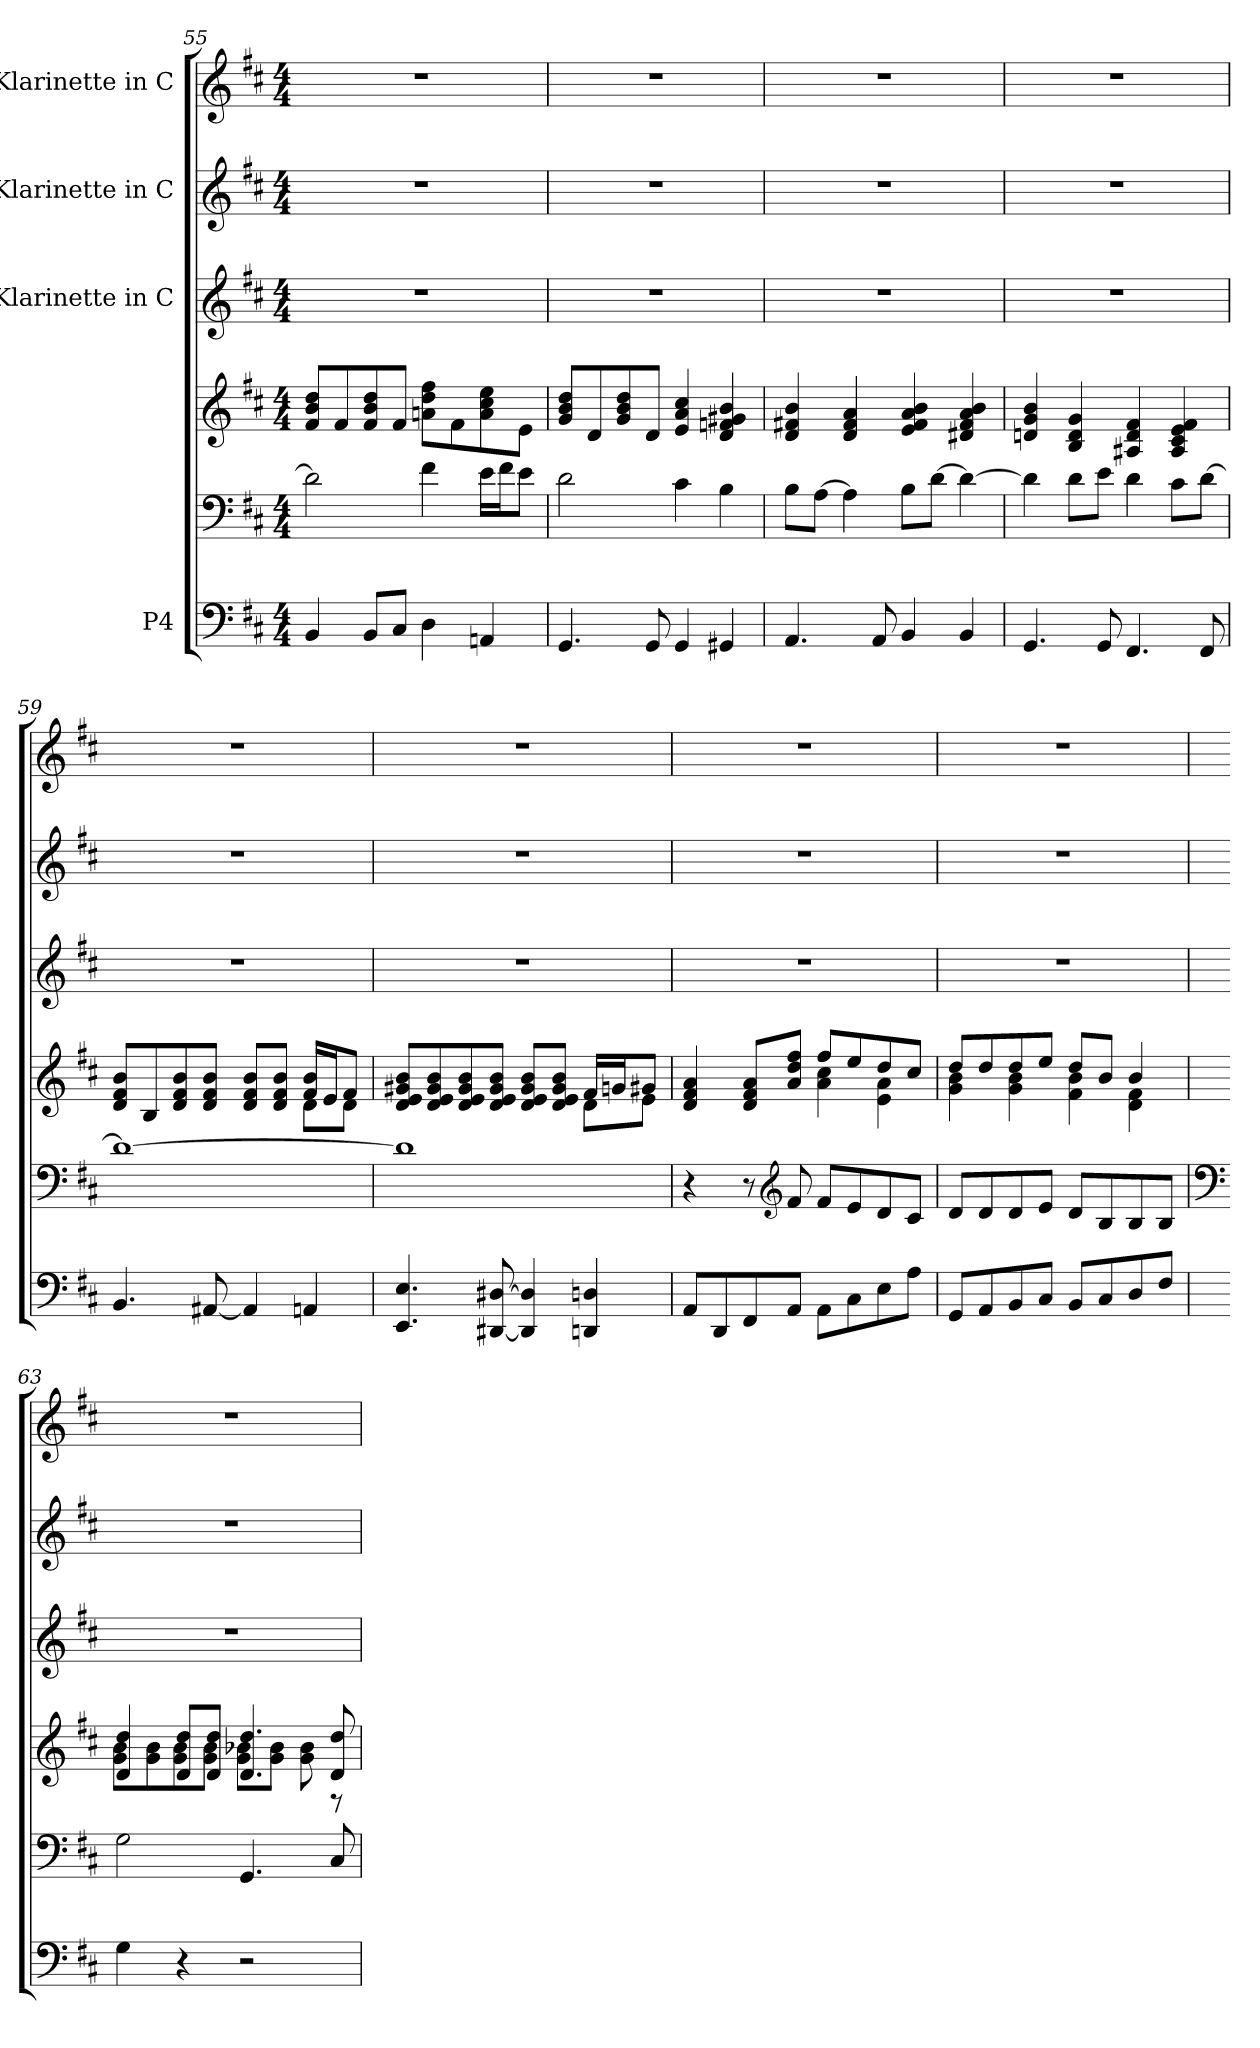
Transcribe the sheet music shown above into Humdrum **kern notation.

**kern	**kern	**kern	**kern	**kern	**kern
*part4	*part4	*part4	*part3	*part2	*part1
*staff6	*staff5	*staff4	*staff3	*staff2	*staff1
*I"P4	*	*	*I"Klarinette in C	*I"Klarinette in C	*I"Klarinette in C
*clefF4	*clefF4	*clefG2	*clefG2	*clefG2	*clefG2
*k[f#c#]	*k[f#c#]	*k[f#c#]	*k[f#c#]	*k[f#c#]	*k[f#c#]
*D:	*D:	*D:	*D:	*D:	*D:
*M4/4	*M4/4	*M4/4	*M4/4	*M4/4	*M4/4
=55	=55	=55	=55	=55	=55
4BBi/	2di\]	8f#i/ 8bi 8ddiL	1r	1r	1r
.	.	8f#i/	.	.	.
8BBi/L	.	8f#i/ 8bi 8ddi	.	.	.
8C#i/J	.	8f#i/J	.	.	.
4Di\	4f#i\	8ani\ 8ddi 8ff#iL	.	.	.
.	.	8f#i\	.	.	.
4AAni/	16ei\LL	8ai\ 8cc#i 8eei	.	.	.
.	16f#i\J	.	.	.	.
.	8ei\J	8ei\J	.	.	.
=56	=56	=56	=56	=56	=56
4.GGi/	2di\	8gi/ 8bi 8ddiL	1r	1r	1r
.	.	8di/	.	.	.
.	.	8gi/ 8bi 8ddi	.	.	.
8GGi/	.	8di/J	.	.	.
4GGi/	4c#i\	4ei/ 4ai 4cc#i	.	.	.
4GG#Xi/	4Bi\	4di/ 4fni 4g#Xi 4bi	.	.	.
=57	=57	=57	=57	=57	=57
4.AAi/	8Bi\L	4di/ 4f#Xi 4bi	1r	1r	1r
.	[8Ai\J	.	.	.	.
.	4Ai\]	4di/ 4f#i 4ai	.	.	.
8AAi/	.	.	.	.	.
4BBi/	8Bi\L	4ei/ 4f#i 4ai 4bi	.	.	.
.	[8di\J	.	.	.	.
4BBi/	4di\_	4d#Xi/ 4f#i 4ai 4bi	.	.	.
=58	=58	=58	=58	=58	=58
4.GGi/	4di\]	4dni/ 4gi 4bi	1r	1r	1r
.	8di\L	4Bi/ 4di 4gi	.	.	.
8GGi/	8ei\J	.	.	.	.
4.FF#i/	4di\	4A#Xi/ 4di 4f#i	.	.	.
.	8c#i\L	4A#i/ 4c#i 4ei 4f#i	.	.	.
8FF#i/	[8di\J	.	.	.	.
!!LO:LB:g=z
=59	=59	=59	=59	=59	=59
*	*	*^	*	*	*
4.BBi/	1di_	8di/ 8f#i 8biL	2ryy	1r	1r	1r
.	.	8Bi/	.	.	.	.
.	.	8di/ 8f#i 8bi	.	.	.	.
[8AA#Xi/	.	8di/ 8f#i 8biJ	.	.	.	.
4AA#i/]	.	8di/ 8f#i 8biL	4ryy	.	.	.
.	.	8di/ 8f#i 8biJ	.	.	.	.
4AAni/	.	16f#i/ 16biLL	8di\L	.	.	.
.	.	16ei/J	.	.	.	.
.	.	8f#i/J	8di\J	.	.	.
=60	=60	=60	=60	=60	=60	=60
4.EEi/ 4.Ei	1di]	8di/ 8ei 8g#Xi 8biL	2ryy	1r	1r	1r
.	.	8di/ 8ei 8g#i 8bi	.	.	.	.
.	.	8di/ 8ei 8g#i 8bi	.	.	.	.
[8DD#Xi/ [8D#Xi	.	8di/ 8ei 8g#i 8biJ	.	.	.	.
4DD#i/] 4D#i]	.	8di/ 8ei 8g#i 8biL	4ryy	.	.	.
.	.	8di/ 8ei 8g#i 8biJ	.	.	.	.
4DDni/ 4Dni	.	16f#i/LL	8di\L	.	.	.
.	.	16gni/J	.	.	.	.
.	.	8g#Xi/J	8ei\J	.	.	.
=61	=61	=61	=61	=61	=61	=61
8AAi/L	4r	4di/ 4f#i 4ai	2ryy	1r	1r	1r
8DDi/	.	.	.	.	.	.
8FF#i/	8r	8di/ 8f#i 8aiL	.	.	.	.
*	*clefG2	*	*	*	*	*
8AAi/J	8f#i/	8ai/ 8ddi 8ff#iJ	.	.	.	.
8AAi\L	8f#i/L	8ff#i/L	4ai\ 4cc#i	.	.	.
8C#i\	8ei/	8eei/	.	.	.	.
8Ei\	8di/	8ddi/	4ei\ 4ai	.	.	.
8Ai\J	8c#i/J	8cc#i/J	.	.	.	.
=62	=62	=62	=62	=62	=62	=62
8GGi/L	8di/L	8ddi/L	4gi\ 4bi	1r	1r	1r
8AAi/	8di/	8ddi/	.	.	.	.
8BBi/	8di/	8ddi/	4gi\ 4bi	.	.	.
8C#i/J	8ei/J	8eei/J	.	.	.	.
8BBi/L	8di/L	8ddi/L	4f#i\ 4bi	.	.	.
8C#i/	8Bi/	8bi/J	.	.	.	.
8Di/	8Bi/	4bi/	4di\ 4f#i	.	.	.
8F#i/J	8Bi/J	.	.	.	.	.
!!LO:LB:g=z
=63	=63	=63	=63	=63	=63	=63
*	*clefF4	*	*	*	*	*
4Gi\	2Gi\	4di/ 4ddi	8gi\ 8biL	1r	1r	1r
.	.	.	8gi\ 8bi	.	.	.
4r	.	8di/ 8ddiL	8gi\ 8bi	.	.	.
.	.	8di/ 8ddiJ	8gi\ 8biJ	.	.	.
2r	4.GGi/	4.di/ 4.ddi	8gi\ 8b-XiL	.	.	.
.	.	.	8gi\ 8b-iJ	.	.	.
.	.	.	8gi\ 8b-i	.	.	.
.	8C#i/	8di/ 8ddi	8r	.	.	.
*	*	*v	*v	*	*	*
=	=	=	=	=	=
*-	*-	*-	*-	*-	*-
